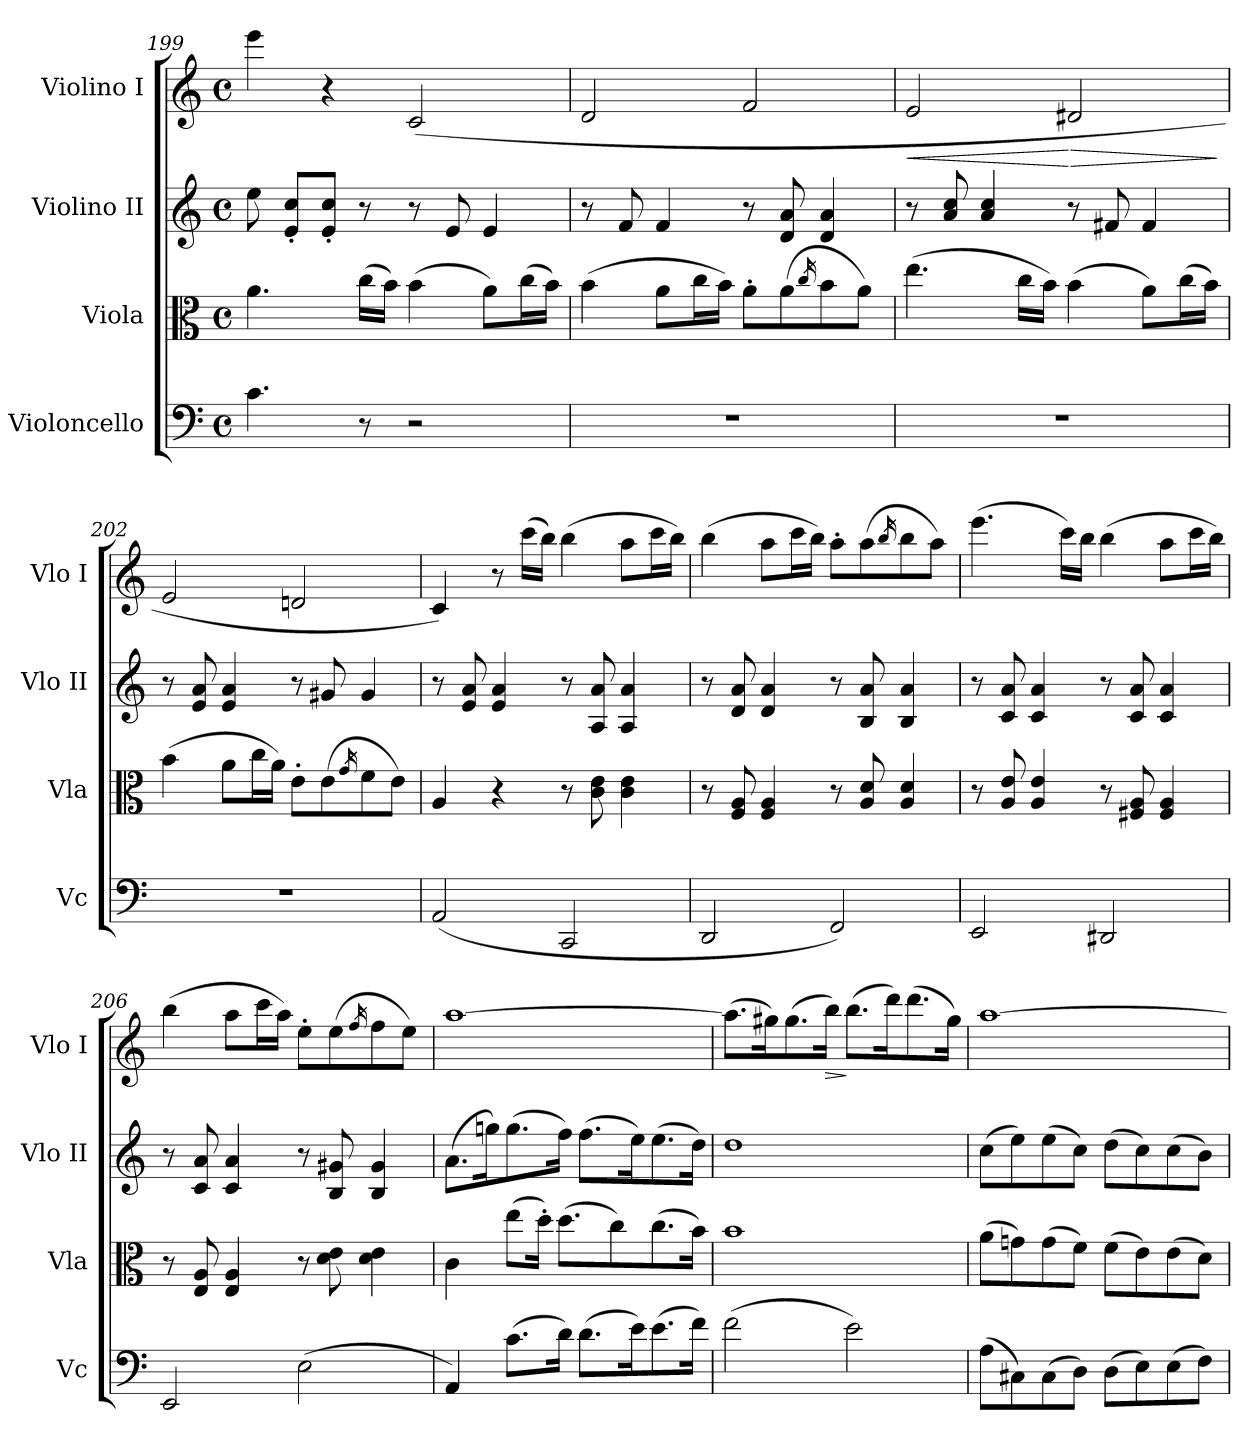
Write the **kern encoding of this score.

**kern	**kern	**kern	**kern	**dynam
*part4	*part3	*part2	*part1	*part1
*staff4	*staff3	*staff2	*staff1	*staff1
*I"Violoncello	*I"Viola	*I"Violino II	*I"Violino I	*
*I'Vc	*I'Vla	*I'Vlo II	*I'Vlo I	*
*clefF4	*clefC3	*clefG2	*clefG2	*
*k[]	*k[]	*k[]	*k[]	*
*M4/4	*M4/4	*M4/4	*M4/4	*
*met(c)	*met(c)	*met(c)	*met(c)	*
=199	=199	=199	=199	=199
4.c\	4.a\	8ee\	4eee\	.
.	.	8e/' 8cc/'L	.	.
.	.	8e/' 8cc/'J	4r	.
8r	(16cc\LL	8r	.	.
.	16b\JJ)	.	.	.
2r	(4b\	8r	(2c/	.
.	.	8e/	.	.
.	8a\L)	4e/	.	.
.	(16cc\L	.	.	.
.	16b\JJ)	.	.	.
=200	=200	=200	=200	=200
1r	(4b\	8r	2d/	.
.	.	8f/	.	.
.	8a\L	4f/	.	.
.	16cc\L	.	.	.
.	16b\JJ)	.	.	.
.	8a'\L	8r	2f/	.
.	(8a\	8d/ 8a/	.	.
.	16qcc/	.	.	.
.	8b\	4d/ 4a/	.	.
.	8a\J)	.	.	.
=201	=201	=201	=201	=201
!	!	!	!	!LO:HP:b
1r	(4.ee\	8r	2e/	<
.	.	8a/ 8cc/	.	.
.	.	4a/ 4cc/	.	.
.	16cc\LL	.	.	.
.	16b\JJ)	.	.	.
!	!	!	!	!LO:HP:n=1:b
.	(4b\	8r	2d#X/	[ >
.	.	8f#X/	.	.
.	8a\L)	4f#/	.	.
.	(16cc\L	.	.	.
.	16b\JJ)	.	.	.
.	.	.	.	]
!!LO:LB:g=z
=202	=202	=202	=202	=202
1r	(4b\	8r	2e/	.
.	.	8e/ 8a/	.	.
.	8a\L	4e/ 4a/	.	.
.	16cc\L	.	.	.
.	16a\JJ)	.	.	.
.	8e'\L	8r	2dn/	.
.	(8e\	8g#X/	.	.
.	16qg/	.	.	.
.	8f\	4g#/	.	.
.	8e\J)	.	.	.
=203	=203	=203	=203	=203
(2AA/	4A/	8r	4c/)	.
.	.	8e/ 8a/	.	.
.	4r	4e/ 4a/	8r	.
.	.	.	(16ccc\LL	.
.	.	.	16bb\JJ)	.
2CC/	8r	8r	(4bb\	.
.	8c\ 8e\	8A/ 8a/	.	.
.	4c\ 4e\	4A/ 4a/	8aa\L	.
.	.	.	16ccc\L	.
.	.	.	16bb\JJ)	.
=204	=204	=204	=204	=204
2DD/	8r	8r	(4bb\	.
.	8F/ 8A/	8d/ 8a/	.	.
.	4F/ 4A/	4d/ 4a/	8aa\L	.
.	.	.	16ccc\L	.
.	.	.	16bb\JJ)	.
2FF/)	8r	8r	8aa'\L	.
.	8A/ 8d/	8B/ 8a/	(8aa\	.
.	.	.	16qbb/	.
.	4A/ 4d/	4B/ 4a/	8bb\	.
.	.	.	8aa\J)	.
=205	=205	=205	=205	=205
2EE/	8r	8r	(4.eee\	.
.	8A/ 8e/	8c/ 8a/	.	.
.	4A/ 4e/	4c/ 4a/	.	.
.	.	.	16ccc\LL)	.
.	.	.	16bb\JJ	.
2DD#X/	8r	8r	(4bb\	.
.	8F#X/ 8A/	8c/ 8a/	.	.
.	4F#/ 4A/	4c/ 4a/	8aa\L	.
.	.	.	16ccc\L	.
.	.	.	16bb\JJ)	.
=206	=206	=206	=206	=206
2EE/	8r	8r	(4bb\	.
.	8E/ 8A/	8c/ 8a/	.	.
.	4E/ 4A/	4c/ 4a/	8aa\L	.
.	.	.	16ccc\L	.
.	.	.	16aa\JJ)	.
(2E\	8r	8r	8ee'\L	.
.	8d\ 8e\	8B/ 8g#X/	(8ee\	.
.	.	.	16qff/	.
.	4d\ 4e\	4B/ 4g#/	8ff\	.
.	.	.	8ee\J)	.
=207	=207	=207	=207	=207
4AA/)	4c\	(8.a\L	[1aa	.
.	.	16ggn\K)	.	.
(8.c\L	(8ee\L	(8.gg\	.	.
.	16dd'\Jk)	.	.	.
16d\Jk)	(8.dd\L	16ff\Jk)	.	.
(8.d\L	.	(8.ff\L	.	.
.	8cc\)	.	.	.
16e\K)	.	16ee\K)	.	.
(8.e\	(8.cc\	(8.ee\	.	.
16f\Jk)	16b\Jk)	16dd\Jk)	.	.
=208	=208	=208	=208	=208
(2f\	1b	1dd	(8.aa\L]	.
.	.	.	16gg#X\K)	.
.	.	.	(8.gg#\	.
!	!	!	!	!LO:HP:b
.	.	.	16bb\Jk)	>
2e\)	.	.	(8.bb\L	]
.	.	.	16ddd\K)	.
.	.	.	(8.ddd\	.
.	.	.	16gg#\Jk)	.
!!LO:PB:g=z
=209	=209	=209	=209	=209
(8A\L	(8a\L	(8cc\L	[1aa	.
8C#X\)	8gn\)	8ee\)	.	.
(8C#\	(8g\	(8ee\	.	.
8D\J)	8f\J)	8cc\J)	.	.
(8D\L	(8f\L	(8dd\L	.	.
8E\)	8e\)	8cc\)	.	.
(8E\	(8e\	(8cc\	.	.
8F\J)	8d\J)	8b\J)	.	.
=	=	=	=	=
*-	*-	*-	*-	*-
